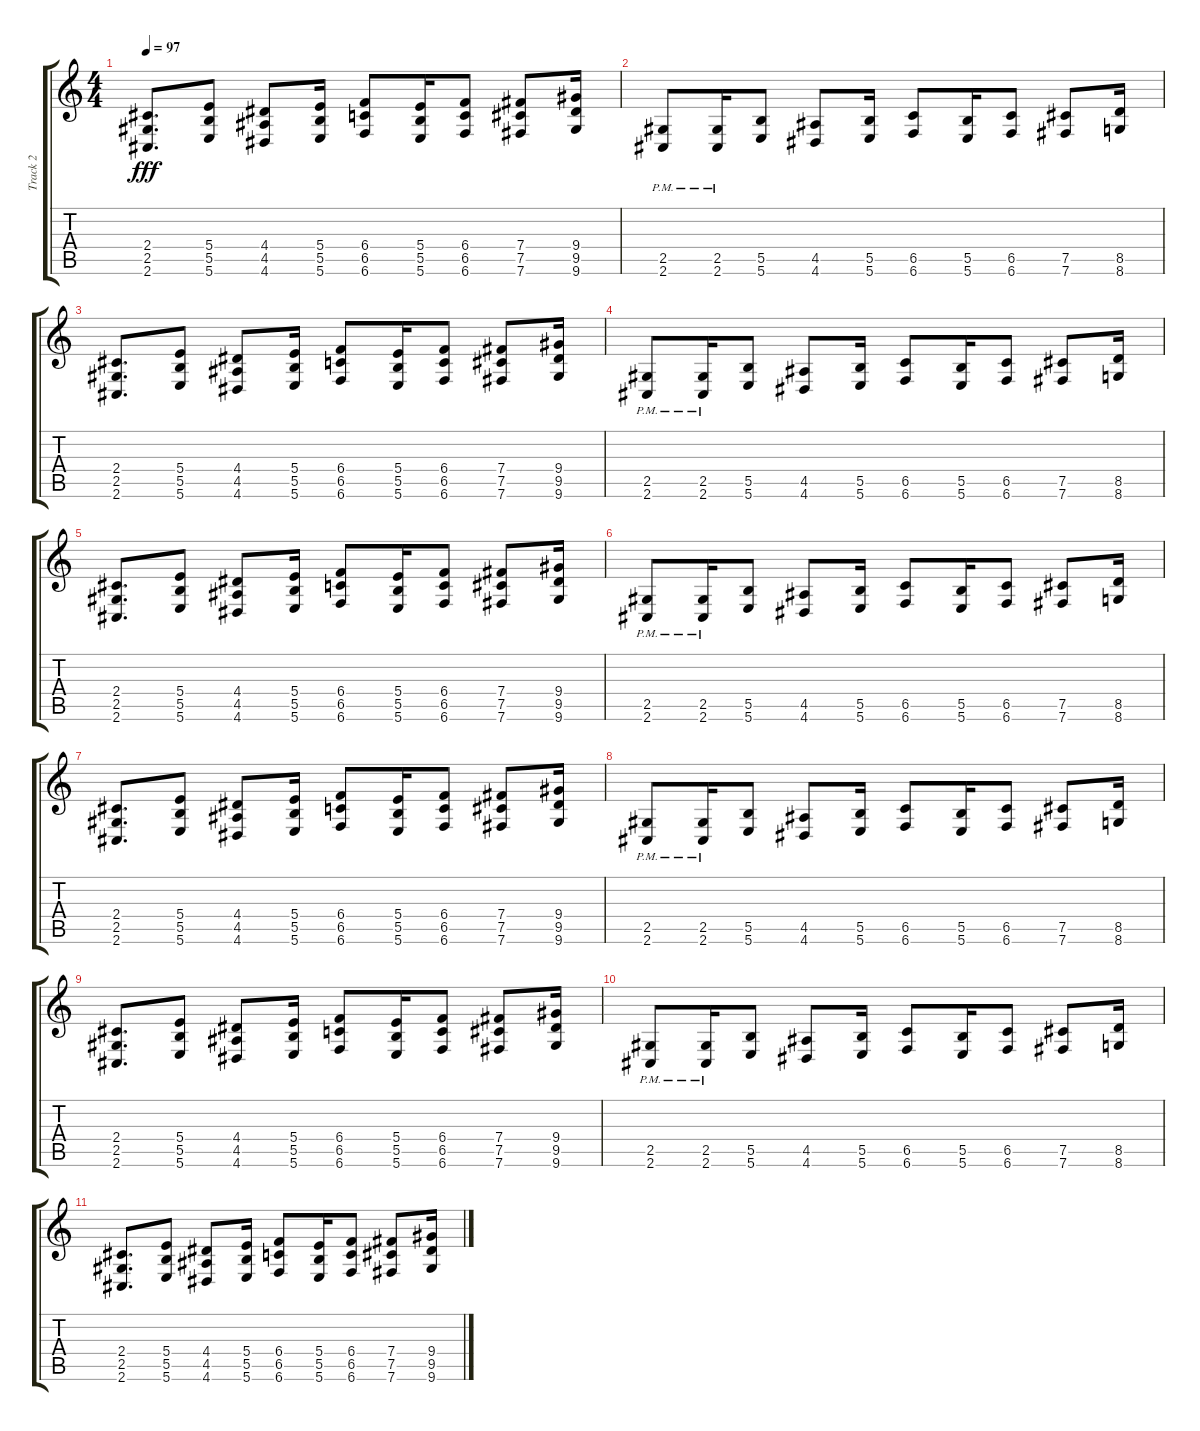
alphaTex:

\track ("Track 2" "Track 2") {instrument distortionguitar}
\staff {score tabs}
\tuning (Db4 Ab3 E3 B2 Gb2 B1) {hide}
\ts (4 4)
\tempo 97
\clef g2
\ks c
(2.4 2.5 2.6).8{d dy fff} (5.4 5.5 5.6).8 (4.4 4.5 4.6).8 (5.4 5.5 5.6).16 (6.4 6.5 6.6).8 (5.4 5.5 5.6).16 (6.4 6.5 6.6).8 (7.4 7.5 7.6).8 (9.4 9.5 9.6).16 |
(2.5{pm} 2.6{pm}).8 (2.5{pm} 2.6{pm}).16 (5.5 5.6).8 (4.5 4.6).8 (5.5 5.6).16 (6.5 6.6).8 (5.5 5.6).16 (6.5 6.6).8 (7.5 7.6).8 (8.5 8.6).16 |
(2.4 2.5 2.6).8{d} (5.4 5.5 5.6).8 (4.4 4.5 4.6).8 (5.4 5.5 5.6).16 (6.4 6.5 6.6).8 (5.4 5.5 5.6).16 (6.4 6.5 6.6).8 (7.4 7.5 7.6).8 (9.4 9.5 9.6).16 |
(2.5{pm} 2.6{pm}).8 (2.5{pm} 2.6{pm}).16 (5.5 5.6).8 (4.5 4.6).8 (5.5 5.6).16 (6.5 6.6).8 (5.5 5.6).16 (6.5 6.6).8 (7.5 7.6).8 (8.5 8.6).16 |
(2.4 2.5 2.6).8{d} (5.4 5.5 5.6).8 (4.4 4.5 4.6).8 (5.4 5.5 5.6).16 (6.4 6.5 6.6).8 (5.4 5.5 5.6).16 (6.4 6.5 6.6).8 (7.4 7.5 7.6).8 (9.4 9.5 9.6).16 |
(2.5{pm} 2.6{pm}).8 (2.5{pm} 2.6{pm}).16 (5.5 5.6).8 (4.5 4.6).8 (5.5 5.6).16 (6.5 6.6).8 (5.5 5.6).16 (6.5 6.6).8 (7.5 7.6).8 (8.5 8.6).16 |
(2.4 2.5 2.6).8{d} (5.4 5.5 5.6).8 (4.4 4.5 4.6).8 (5.4 5.5 5.6).16 (6.4 6.5 6.6).8 (5.4 5.5 5.6).16 (6.4 6.5 6.6).8 (7.4 7.5 7.6).8 (9.4 9.5 9.6).16 |
(2.5{pm} 2.6{pm}).8 (2.5{pm} 2.6{pm}).16 (5.5 5.6).8 (4.5 4.6).8 (5.5 5.6).16 (6.5 6.6).8 (5.5 5.6).16 (6.5 6.6).8 (7.5 7.6).8 (8.5 8.6).16 |
(2.4 2.5 2.6).8{d} (5.4 5.5 5.6).8 (4.4 4.5 4.6).8 (5.4 5.5 5.6).16 (6.4 6.5 6.6).8 (5.4 5.5 5.6).16 (6.4 6.5 6.6).8 (7.4 7.5 7.6).8 (9.4 9.5 9.6).16 |
(2.5{pm} 2.6{pm}).8 (2.5{pm} 2.6{pm}).16 (5.5 5.6).8 (4.5 4.6).8 (5.5 5.6).16 (6.5 6.6).8 (5.5 5.6).16 (6.5 6.6).8 (7.5 7.6).8 (8.5 8.6).16 |
(2.4 2.5 2.6).8{d} (5.4 5.5 5.6).8 (4.4 4.5 4.6).8 (5.4 5.5 5.6).16 (6.4 6.5 6.6).8 (5.4 5.5 5.6).16 (6.4 6.5 6.6).8 (7.4 7.5 7.6).8 (9.4 9.5 9.6).16
